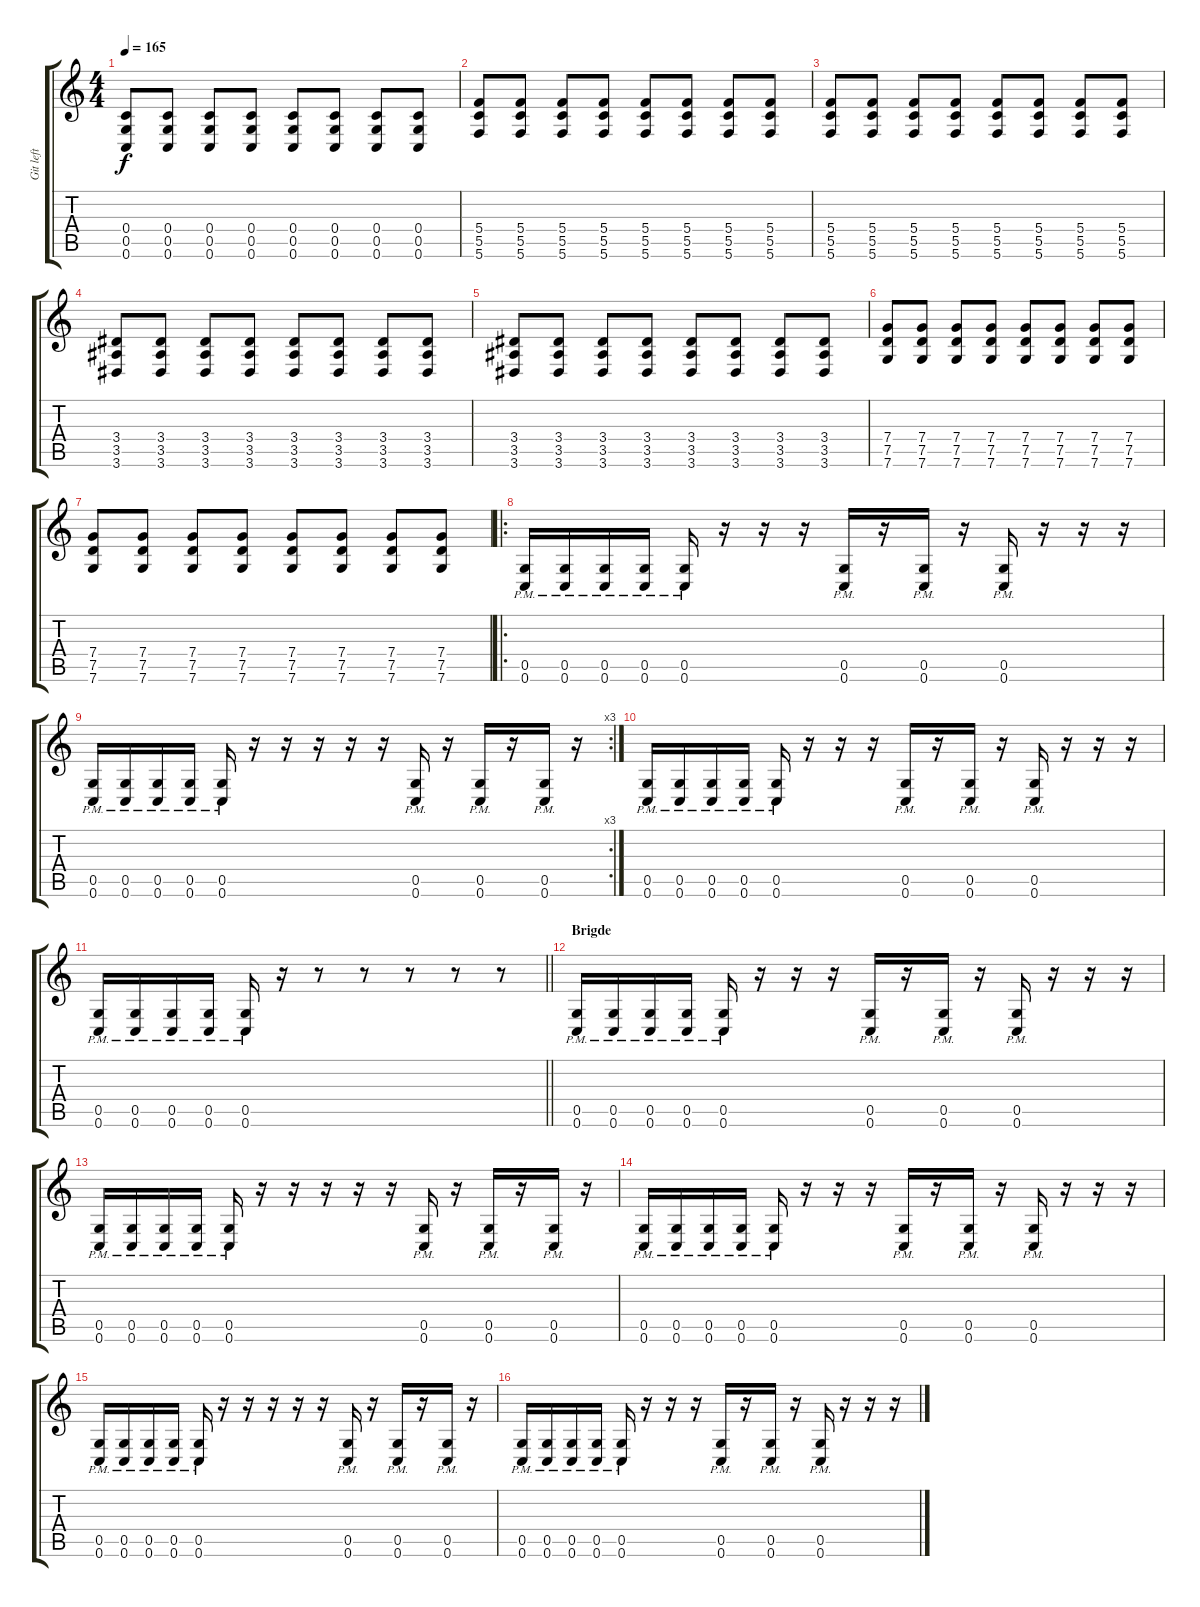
\track ("Git left" "Git left") {instrument overdrivenguitar}
\staff {score tabs}
\tuning (D4 A3 F3 C3 G2 C2) {hide}
\ts (4 4)
\tempo 165
\clef g2
\ks c
(0.4 0.5 0.6).8{dy f} (0.4 0.5 0.6).8 (0.4 0.5 0.6).8 (0.4 0.5 0.6).8 (0.4 0.5 0.6).8 (0.4 0.5 0.6).8 (0.4 0.5 0.6).8 (0.4 0.5 0.6).8 |
(5.4 5.5 5.6).8 (5.4 5.5 5.6).8 (5.4 5.5 5.6).8 (5.4 5.5 5.6).8 (5.4 5.5 5.6).8 (5.4 5.5 5.6).8 (5.4 5.5 5.6).8 (5.4 5.5 5.6).8 |
(5.4 5.5 5.6).8 (5.4 5.5 5.6).8 (5.4 5.5 5.6).8 (5.4 5.5 5.6).8 (5.4 5.5 5.6).8 (5.4 5.5 5.6).8 (5.4 5.5 5.6).8 (5.4 5.5 5.6).8 |
(3.4 3.5 3.6).8 (3.4 3.5 3.6).8 (3.4 3.5 3.6).8 (3.4 3.5 3.6).8 (3.4 3.5 3.6).8 (3.4 3.5 3.6).8 (3.4 3.5 3.6).8 (3.4 3.5 3.6).8 |
(3.4 3.5 3.6).8 (3.4 3.5 3.6).8 (3.4 3.5 3.6).8 (3.4 3.5 3.6).8 (3.4 3.5 3.6).8 (3.4 3.5 3.6).8 (3.4 3.5 3.6).8 (3.4 3.5 3.6).8 |
(7.4 7.5 7.6).8 (7.4 7.5 7.6).8 (7.4 7.5 7.6).8 (7.4 7.5 7.6).8 (7.4 7.5 7.6).8 (7.4 7.5 7.6).8 (7.4 7.5 7.6).8 (7.4 7.5 7.6).8 |
(7.4 7.5 7.6).8 (7.4 7.5 7.6).8 (7.4 7.5 7.6).8 (7.4 7.5 7.6).8 (7.4 7.5 7.6).8 (7.4 7.5 7.6).8 (7.4 7.5 7.6).8 (7.4 7.5 7.6).8 |
\ro
(0.5{pm} 0.6{pm}).16 (0.5{pm} 0.6{pm}).16 (0.5{pm} 0.6{pm}).16 (0.5{pm} 0.6{pm}).16 (0.5{pm} 0.6{pm}).16 r.16 r.16 r.16 (0.5{pm} 0.6{pm}).16 r.16 (0.5{pm} 0.6{pm}).16 r.16 (0.5{pm} 0.6{pm}).16 r.16 r.16 r.16 |
\rc 3
(0.5{pm} 0.6{pm}).16 (0.5{pm} 0.6{pm}).16 (0.5{pm} 0.6{pm}).16 (0.5{pm} 0.6{pm}).16 (0.5{pm} 0.6{pm}).16 r.16 r.16 r.16 r.16 r.16 (0.5{pm} 0.6{pm}).16 r.16 (0.5{pm} 0.6{pm}).16 r.16 (0.5{pm} 0.6{pm}).16 r.16 |
(0.5{pm} 0.6{pm}).16 (0.5{pm} 0.6{pm}).16 (0.5{pm} 0.6{pm}).16 (0.5{pm} 0.6{pm}).16 (0.5{pm} 0.6{pm}).16 r.16 r.16 r.16 (0.5{pm} 0.6{pm}).16 r.16 (0.5{pm} 0.6{pm}).16 r.16 (0.5{pm} 0.6{pm}).16 r.16 r.16 r.16 |
\barLineRight lightlight
(0.5{pm} 0.6{pm}).16 (0.5{pm} 0.6{pm}).16 (0.5{pm} 0.6{pm}).16 (0.5{pm} 0.6{pm}).16 (0.5{pm} 0.6{pm}).16 r.16 r.8 r.8 r.8 r.8 r.8 |
\section ("" "Brigde")
(0.5{pm} 0.6{pm}).16 (0.5{pm} 0.6{pm}).16 (0.5{pm} 0.6{pm}).16 (0.5{pm} 0.6{pm}).16 (0.5{pm} 0.6{pm}).16 r.16 r.16 r.16 (0.5{pm} 0.6{pm}).16 r.16 (0.5{pm} 0.6{pm}).16 r.16 (0.5{pm} 0.6{pm}).16 r.16 r.16 r.16 |
(0.5{pm} 0.6{pm}).16 (0.5{pm} 0.6{pm}).16 (0.5{pm} 0.6{pm}).16 (0.5{pm} 0.6{pm}).16 (0.5{pm} 0.6{pm}).16 r.16 r.16 r.16 r.16 r.16 (0.5{pm} 0.6{pm}).16 r.16 (0.5{pm} 0.6{pm}).16 r.16 (0.5{pm} 0.6{pm}).16 r.16 |
(0.5{pm} 0.6{pm}).16 (0.5{pm} 0.6{pm}).16 (0.5{pm} 0.6{pm}).16 (0.5{pm} 0.6{pm}).16 (0.5{pm} 0.6{pm}).16 r.16 r.16 r.16 (0.5{pm} 0.6{pm}).16 r.16 (0.5{pm} 0.6{pm}).16 r.16 (0.5{pm} 0.6{pm}).16 r.16 r.16 r.16 |
(0.5{pm} 0.6{pm}).16 (0.5{pm} 0.6{pm}).16 (0.5{pm} 0.6{pm}).16 (0.5{pm} 0.6{pm}).16 (0.5{pm} 0.6{pm}).16 r.16 r.16 r.16 r.16 r.16 (0.5{pm} 0.6{pm}).16 r.16 (0.5{pm} 0.6{pm}).16 r.16 (0.5{pm} 0.6{pm}).16 r.16 |
(0.5{pm} 0.6{pm}).16 (0.5{pm} 0.6{pm}).16 (0.5{pm} 0.6{pm}).16 (0.5{pm} 0.6{pm}).16 (0.5{pm} 0.6{pm}).16 r.16 r.16 r.16 (0.5{pm} 0.6{pm}).16 r.16 (0.5{pm} 0.6{pm}).16 r.16 (0.5{pm} 0.6{pm}).16 r.16 r.16 r.16
